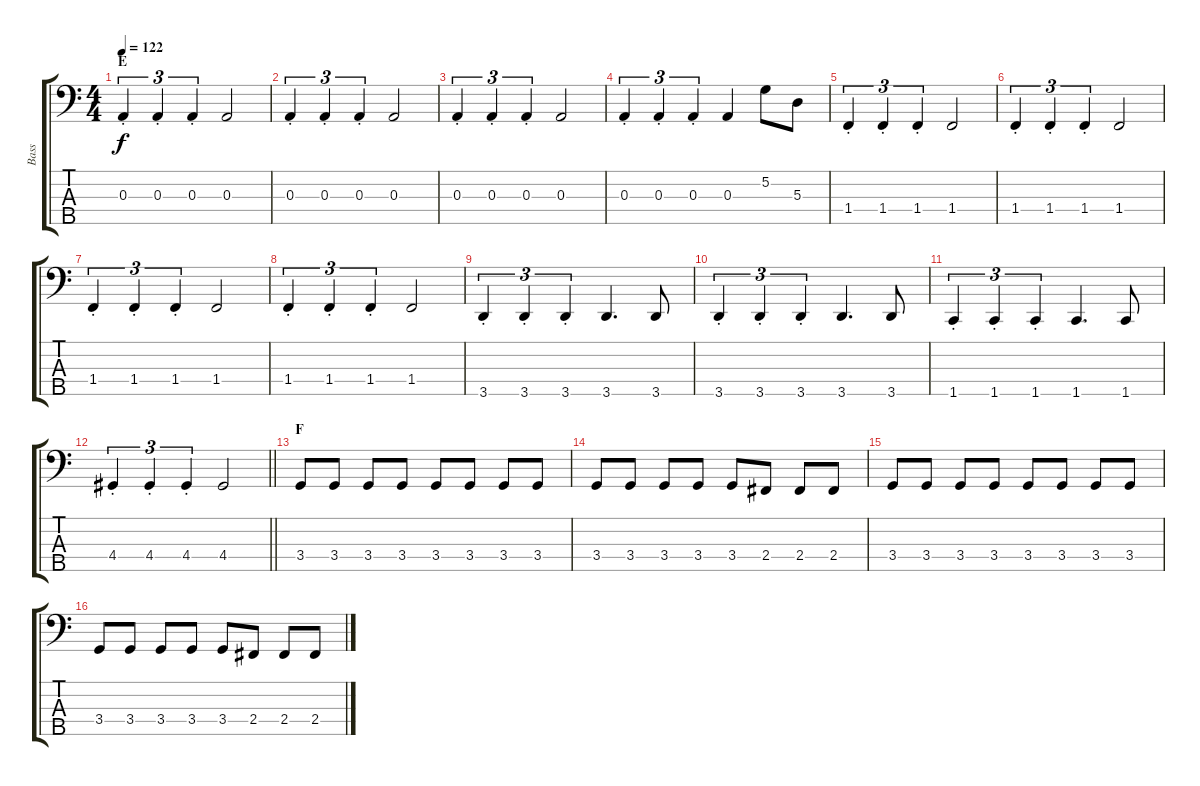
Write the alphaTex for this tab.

\track ("Bass" "Bass") {instrument electricbassfinger}
\staff {score tabs}
\tuning (G2 D2 A1 E1 B0) {hide}
\ts (4 4)
\section ("" "E")
\tempo 122
\clef f4
\ks c
0.3{st}.4{tu (3 2) dy f} 0.3{st}.4{tu (3 2)} 0.3{st}.4{tu (3 2)} 0.3.2 |
0.3{st}.4{tu (3 2)} 0.3{st}.4{tu (3 2)} 0.3{st}.4{tu (3 2)} 0.3.2 |
0.3{st}.4{tu (3 2)} 0.3{st}.4{tu (3 2)} 0.3{st}.4{tu (3 2)} 0.3.2 |
0.3{st}.4{tu (3 2)} 0.3{st}.4{tu (3 2)} 0.3{st}.4{tu (3 2)} 0.3.4 5.2.8 5.3.8 |
1.4{st}.4{tu (3 2)} 1.4{st}.4{tu (3 2)} 1.4{st}.4{tu (3 2)} 1.4.2 |
1.4{st}.4{tu (3 2)} 1.4{st}.4{tu (3 2)} 1.4{st}.4{tu (3 2)} 1.4.2 |
1.4{st}.4{tu (3 2)} 1.4{st}.4{tu (3 2)} 1.4{st}.4{tu (3 2)} 1.4.2 |
1.4{st}.4{tu (3 2)} 1.4{st}.4{tu (3 2)} 1.4{st}.4{tu (3 2)} 1.4.2 |
3.5{st}.4{tu (3 2)} 3.5{st}.4{tu (3 2)} 3.5{st}.4{tu (3 2)} 3.5.4{d} 3.5.8 |
3.5{st}.4{tu (3 2)} 3.5{st}.4{tu (3 2)} 3.5{st}.4{tu (3 2)} 3.5.4{d} 3.5.8 |
1.5{st}.4{tu (3 2)} 1.5{st}.4{tu (3 2)} 1.5{st}.4{tu (3 2)} 1.5.4{d} 1.5.8 |
\barLineRight lightlight
4.4{st}.4{tu (3 2)} 4.4{st}.4{tu (3 2)} 4.4{st}.4{tu (3 2)} 4.4.2 |
\section ("" "F")
3.4.8 3.4.8 3.4.8 3.4.8 3.4.8 3.4.8 3.4.8 3.4.8 |
3.4.8 3.4.8 3.4.8 3.4.8 3.4.8 2.4.8 2.4.8 2.4.8 |
3.4.8 3.4.8 3.4.8 3.4.8 3.4.8 3.4.8 3.4.8 3.4.8 |
3.4.8 3.4.8 3.4.8 3.4.8 3.4.8 2.4.8 2.4.8 2.4.8
